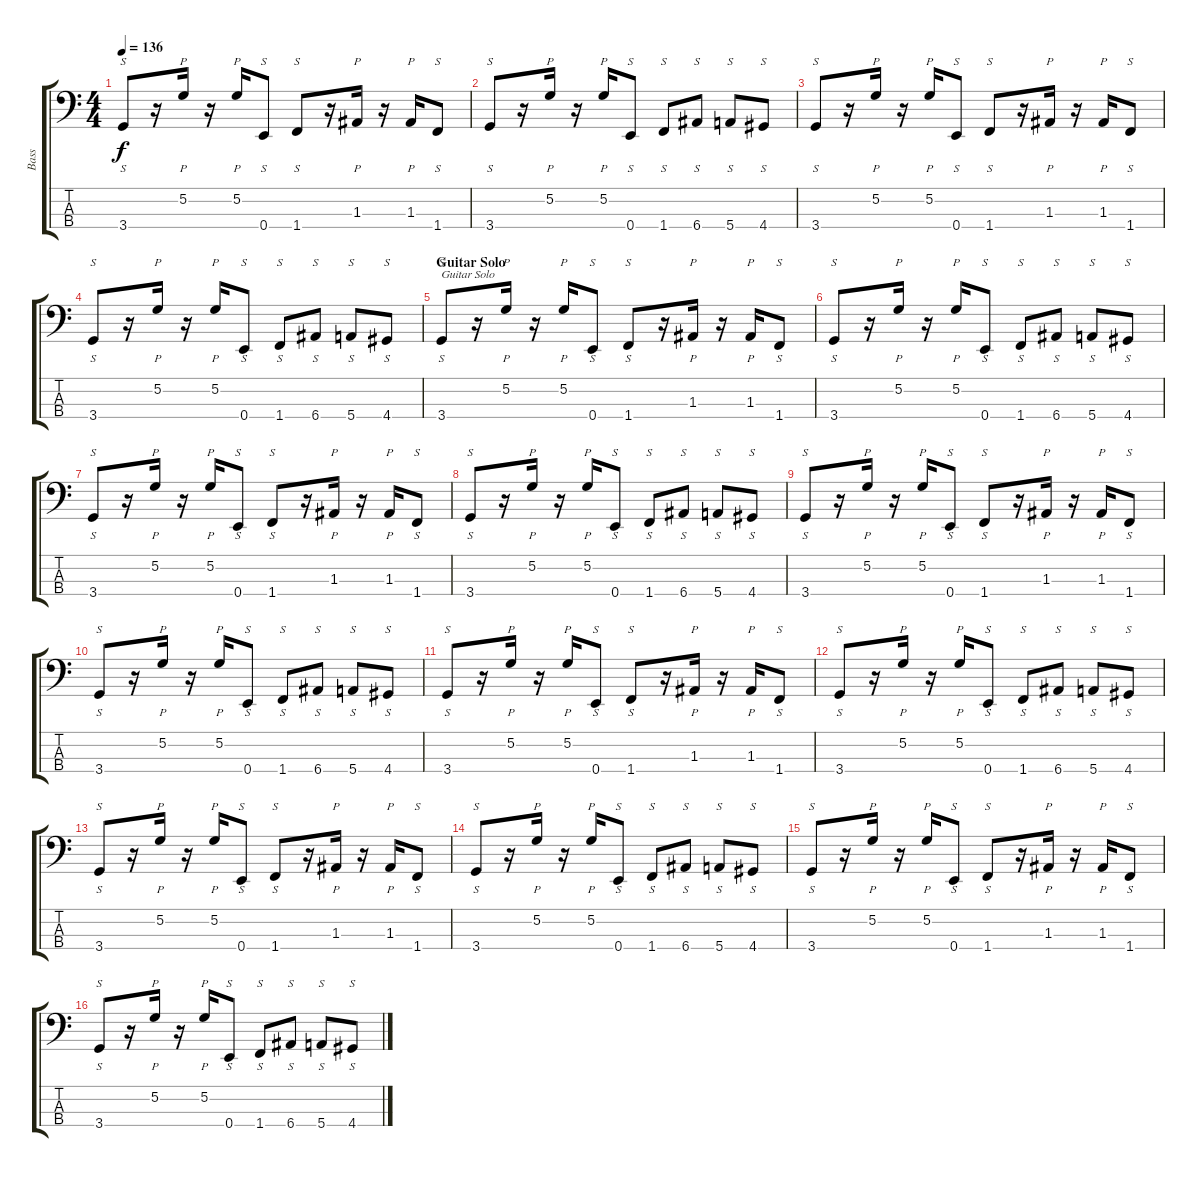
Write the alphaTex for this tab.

\track ("Bass" "Bass") {instrument electricbassfinger}
\staff {score tabs}
\tuning (G2 D2 A1 E1) {hide}
\ts (4 4)
\tempo 136
\clef f4
\ks c
3.4.8{s dy f} r.16 5.2.16{p} r.16 5.2.16{p} 0.4.8{s} 1.4.8{s} r.16 1.3.16{p} r.16 1.3.16{p} 1.4.8{s} |
3.4.8{s} r.16 5.2.16{p} r.16 5.2.16{p} 0.4.8{s} 1.4.8{s} 6.4.8{s} 5.4.8{s} 4.4.8{s} |
3.4.8{s} r.16 5.2.16{p} r.16 5.2.16{p} 0.4.8{s} 1.4.8{s} r.16 1.3.16{p} r.16 1.3.16{p} 1.4.8{s} |
3.4.8{s} r.16 5.2.16{p} r.16 5.2.16{p} 0.4.8{s} 1.4.8{s} 6.4.8{s} 5.4.8{s} 4.4.8{s} |
\section ("" "Guitar Solo")
3.4.8{s txt "Guitar Solo"} r.16 5.2.16{p} r.16 5.2.16{p} 0.4.8{s} 1.4.8{s} r.16 1.3.16{p} r.16 1.3.16{p} 1.4.8{s} |
3.4.8{s} r.16 5.2.16{p} r.16 5.2.16{p} 0.4.8{s} 1.4.8{s} 6.4.8{s} 5.4.8{s} 4.4.8{s} |
3.4.8{s} r.16 5.2.16{p} r.16 5.2.16{p} 0.4.8{s} 1.4.8{s} r.16 1.3.16{p} r.16 1.3.16{p} 1.4.8{s} |
3.4.8{s} r.16 5.2.16{p} r.16 5.2.16{p} 0.4.8{s} 1.4.8{s} 6.4.8{s} 5.4.8{s} 4.4.8{s} |
3.4.8{s} r.16 5.2.16{p} r.16 5.2.16{p} 0.4.8{s} 1.4.8{s} r.16 1.3.16{p} r.16 1.3.16{p} 1.4.8{s} |
3.4.8{s} r.16 5.2.16{p} r.16 5.2.16{p} 0.4.8{s} 1.4.8{s} 6.4.8{s} 5.4.8{s} 4.4.8{s} |
3.4.8{s} r.16 5.2.16{p} r.16 5.2.16{p} 0.4.8{s} 1.4.8{s} r.16 1.3.16{p} r.16 1.3.16{p} 1.4.8{s} |
3.4.8{s} r.16 5.2.16{p} r.16 5.2.16{p} 0.4.8{s} 1.4.8{s} 6.4.8{s} 5.4.8{s} 4.4.8{s} |
3.4.8{s} r.16 5.2.16{p} r.16 5.2.16{p} 0.4.8{s} 1.4.8{s} r.16 1.3.16{p} r.16 1.3.16{p} 1.4.8{s} |
3.4.8{s} r.16 5.2.16{p} r.16 5.2.16{p} 0.4.8{s} 1.4.8{s} 6.4.8{s} 5.4.8{s} 4.4.8{s} |
3.4.8{s} r.16 5.2.16{p} r.16 5.2.16{p} 0.4.8{s} 1.4.8{s} r.16 1.3.16{p} r.16 1.3.16{p} 1.4.8{s} |
3.4.8{s} r.16 5.2.16{p} r.16 5.2.16{p} 0.4.8{s} 1.4.8{s} 6.4.8{s} 5.4.8{s} 4.4.8{s}
